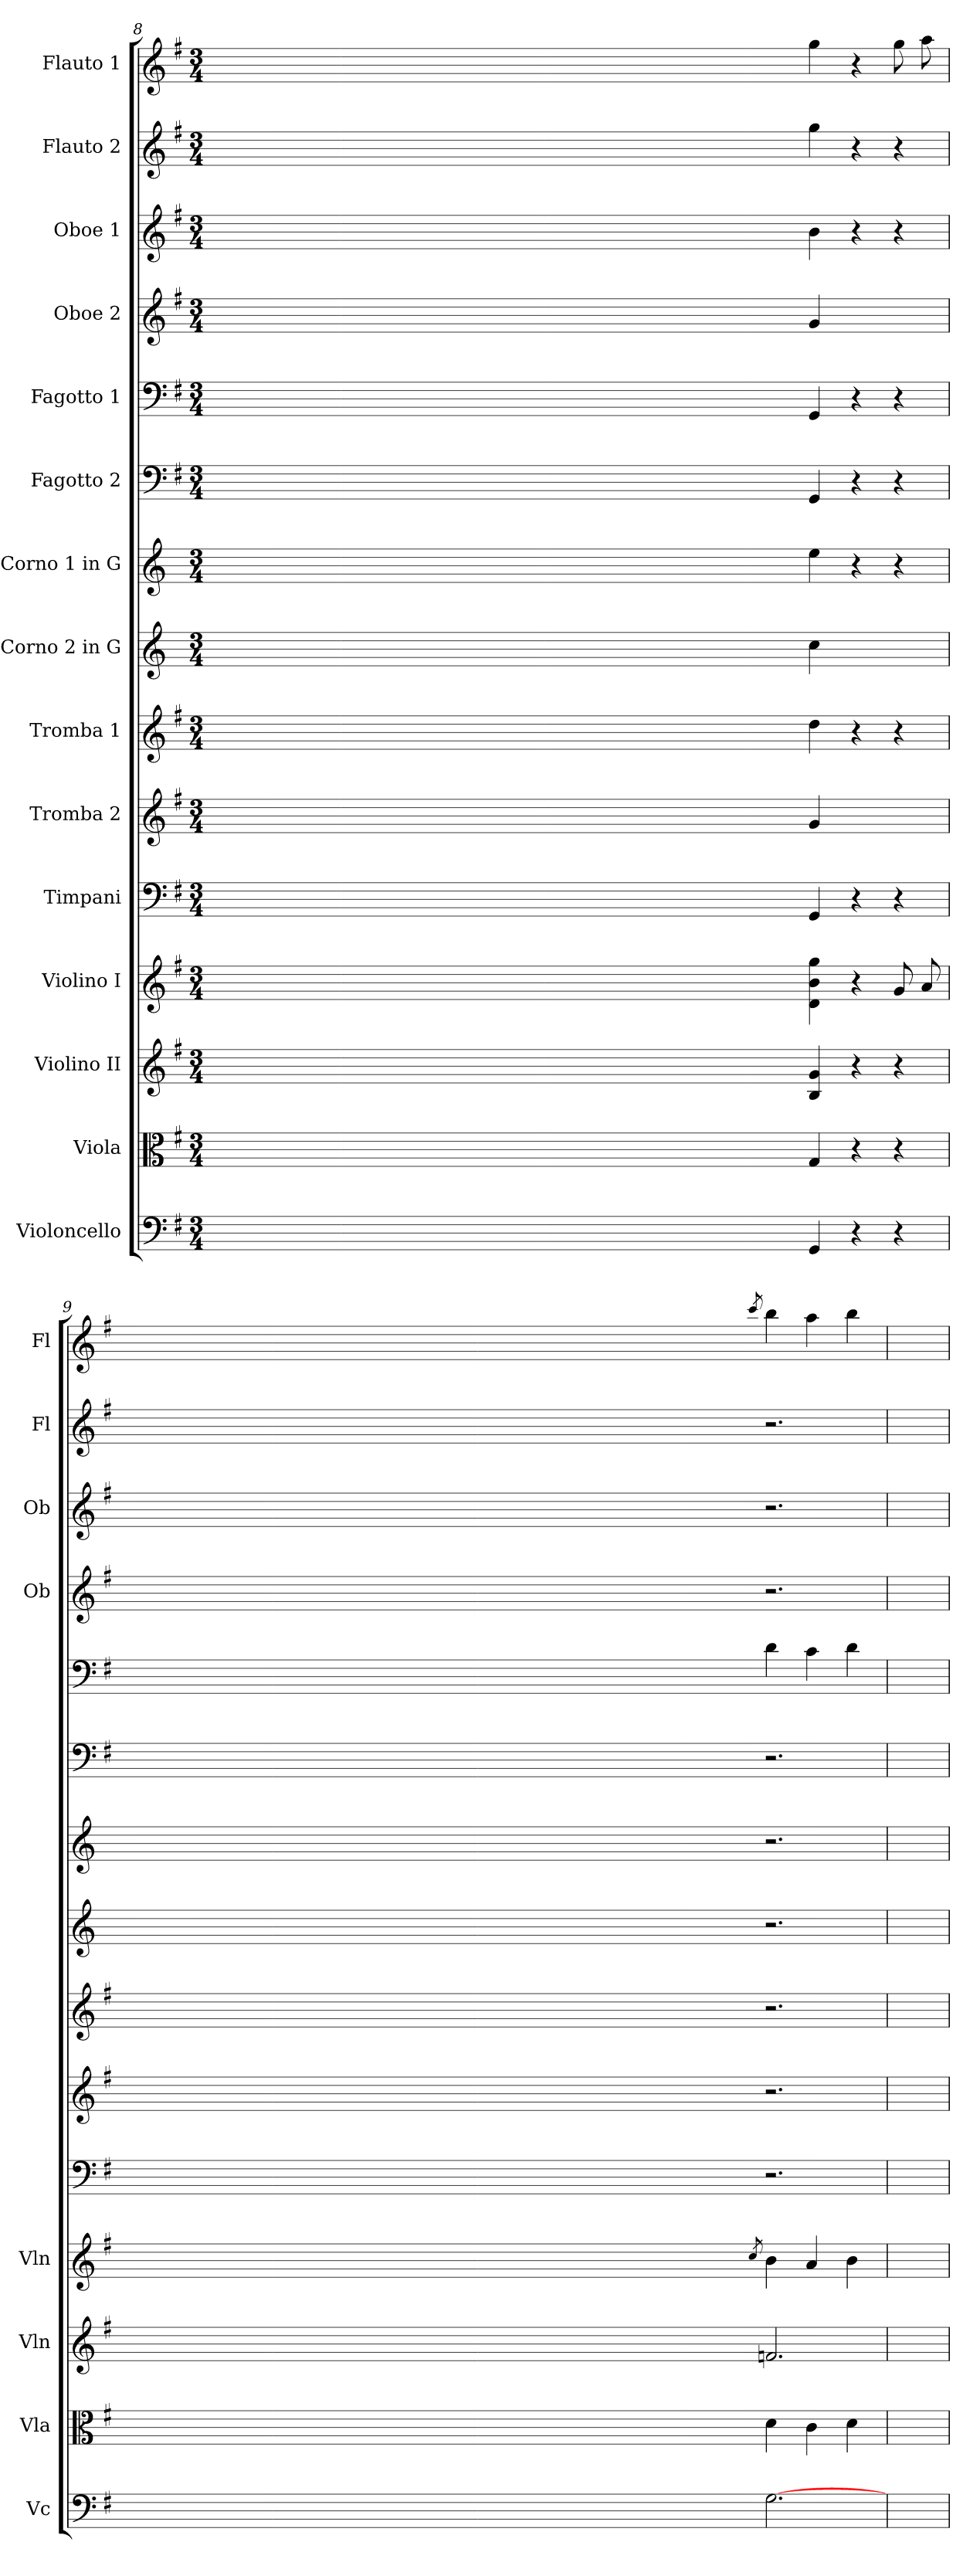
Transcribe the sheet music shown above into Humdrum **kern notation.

**kern	**kern	**kern	**kern	**kern	**kern	**kern	**kern	**kern	**kern	**kern	**kern	**kern	**kern	**kern
*part15	*part14	*part13	*part12	*part11	*part10	*part9	*part8	*part7	*part6	*part5	*part4	*part3	*part2	*part1
*staff15	*staff14	*staff13	*staff12	*staff11	*staff10	*staff9	*staff8	*staff7	*staff6	*staff5	*staff4	*staff3	*staff2	*staff1
*I"Violoncello	*I"Viola	*I"Violino II	*I"Violino I	*I"Timpani	*I"Tromba 2	*I"Tromba 1	*I"Corno 2 in G	*I"Corno 1 in G	*I"Fagotto 2	*I"Fagotto 1	*I"Oboe 2	*I"Oboe 1	*I"Flauto 2	*I"Flauto 1
*I'Vc	*I'Vla	*I'Vln	*I'Vln	*	*	*	*	*	*	*	*I'Ob	*I'Ob	*I'Fl	*I'Fl
*clefF4	*clefC3	*clefG2	*clefG2	*clefF4	*clefG2	*clefG2	*clefG2	*clefG2	*clefF4	*clefF4	*clefG2	*clefG2	*clefG2	*clefG2
*	*	*	*	*	*ITrd1c2	*ITrd1c2	*ITrd-4c-7	*ITrd-4c-7	*	*	*	*	*	*
*k[f#]	*k[f#]	*k[f#]	*k[f#]	*k[f#]	*k[b-]	*k[b-]	*k[f#]	*k[f#]	*k[f#]	*k[f#]	*k[f#]	*k[f#]	*k[f#]	*k[f#]
*G:	*G:	*G:	*G:	*G:	*F:	*F:	*G:	*G:	*G:	*G:	*G:	*G:	*G:	*G:
*M3/4	*M3/4	*M3/4	*M3/4	*M3/4	*M3/4	*M3/4	*M3/4	*M3/4	*M3/4	*M3/4	*M3/4	*M3/4	*M3/4	*M3/4
=8	=8	=8	=8	=8	=8	=8	=8	=8	=8	=8	=8	=8	=8	=8
2.ryy	2.ryy	2.ryy	2.ryy	2.ryy	2.ryy	2.ryy	2.ryy	2.ryy	2.ryy	2.ryy	2.ryy	2.ryy	2.ryy	2.ryy
4ryy	4ryy	4ryy	4ryy	4ryy	4ryy	4ryy	4ryy	4ryy	4ryy	4ryy	4ryy	4ryy	4ryy	4ryy
1ryy	1ryy	1ryy	1ryy	1ryy	1ryy	1ryy	1ryy	1ryy	1ryy	1ryy	1ryy	1ryy	1ryy	1ryy
1ryy	1ryy	1ryy	1ryy	1ryy	1ryy	1ryy	1ryy	1ryy	1ryy	1ryy	1ryy	1ryy	1ryy	1ryy
1ryy	1ryy	1ryy	1ryy	1ryy	1ryy	1ryy	1ryy	1ryy	1ryy	1ryy	1ryy	1ryy	1ryy	1ryy
1ryy	1ryy	1ryy	1ryy	1ryy	1ryy	1ryy	1ryy	1ryy	1ryy	1ryy	1ryy	1ryy	1ryy	1ryy
2.ryy	2.ryy	2.ryy	2.ryy	2.ryy	2.ryy	2.ryy	2.ryy	2.ryy	2.ryy	2.ryy	2.ryy	2.ryy	2.ryy	2.ryy
4GG	4G	4B 4g	4d 4b 4gg	4GG	4f	4cc	4gg	4bb	4GG	4GG	4g	4b	4gg	4gg
4r	4r	4r	4r	4r	4ryy	4r	4ryy	4r	4r	4r	4ryy	4r	4r	4r
4r	4r	4r	8g	4r	4ryy	4r	4ryy	4r	4r	4r	4ryy	4r	4r	8gg
.	.	.	8a	.	.	.	.	.	.	.	.	.	.	8aa
=9	=9	=9	=9	=9	=9	=9	=9	=9	=9	=9	=9	=9	=9	=9
4ryy	4ryy	4ryy	4ryy	4ryy	4ryy	4ryy	4ryy	4ryy	4ryy	4ryy	4ryy	4ryy	4ryy	4ryy
2.ryy	2.ryy	2.ryy	2.ryy	2.ryy	2.ryy	2.ryy	2.ryy	2.ryy	2.ryy	2.ryy	2.ryy	2.ryy	2.ryy	2.ryy
1ryy	1ryy	1ryy	1ryy	1ryy	1ryy	1ryy	1ryy	1ryy	1ryy	1ryy	1ryy	1ryy	1ryy	1ryy
1ryy	1ryy	1ryy	1ryy	1ryy	1ryy	1ryy	1ryy	1ryy	1ryy	1ryy	1ryy	1ryy	1ryy	1ryy
1ryy	1ryy	1ryy	1ryy	1ryy	1ryy	1ryy	1ryy	1ryy	1ryy	1ryy	1ryy	1ryy	1ryy	1ryy
1ryy	1ryy	1ryy	1ryy	1ryy	1ryy	1ryy	1ryy	1ryy	1ryy	1ryy	1ryy	1ryy	1ryy	1ryy
1ryy	1ryy	1ryy	1ryy	1ryy	1ryy	1ryy	1ryy	1ryy	1ryy	1ryy	1ryy	1ryy	1ryy	1ryy
2ryy	2ryy	2ryy	2ryy	2ryy	2ryy	2ryy	2ryy	2ryy	2ryy	2ryy	2ryy	2ryy	2ryy	2ryy
.	.	.	8qcc	.	.	.	.	.	.	.	.	.	.	8qccc
[2.G	4d	2.fn	4b	2.r	2.r	2.r	2.r	2.r	2.r	4d	2.r	2.r	2.r	4bb
.	4c	.	4a	.	.	.	.	.	.	4c	.	.	.	4aa
.	4d	.	4b	.	.	.	.	.	.	4d	.	.	.	4bb
=10	=10	=10	=10	=10	=10	=10	=10	=10	=10	=10	=10	=10	=10	=10
4ryy	4ryy	4ryy	4ryy	4ryy	4ryy	4ryy	4ryy	4ryy	4ryy	4ryy	4ryy	4ryy	4ryy	4ryy
=	=	=	=	=	=	=	=	=	=	=	=	=	=	=
*-	*-	*-	*-	*-	*-	*-	*-	*-	*-	*-	*-	*-	*-	*-
